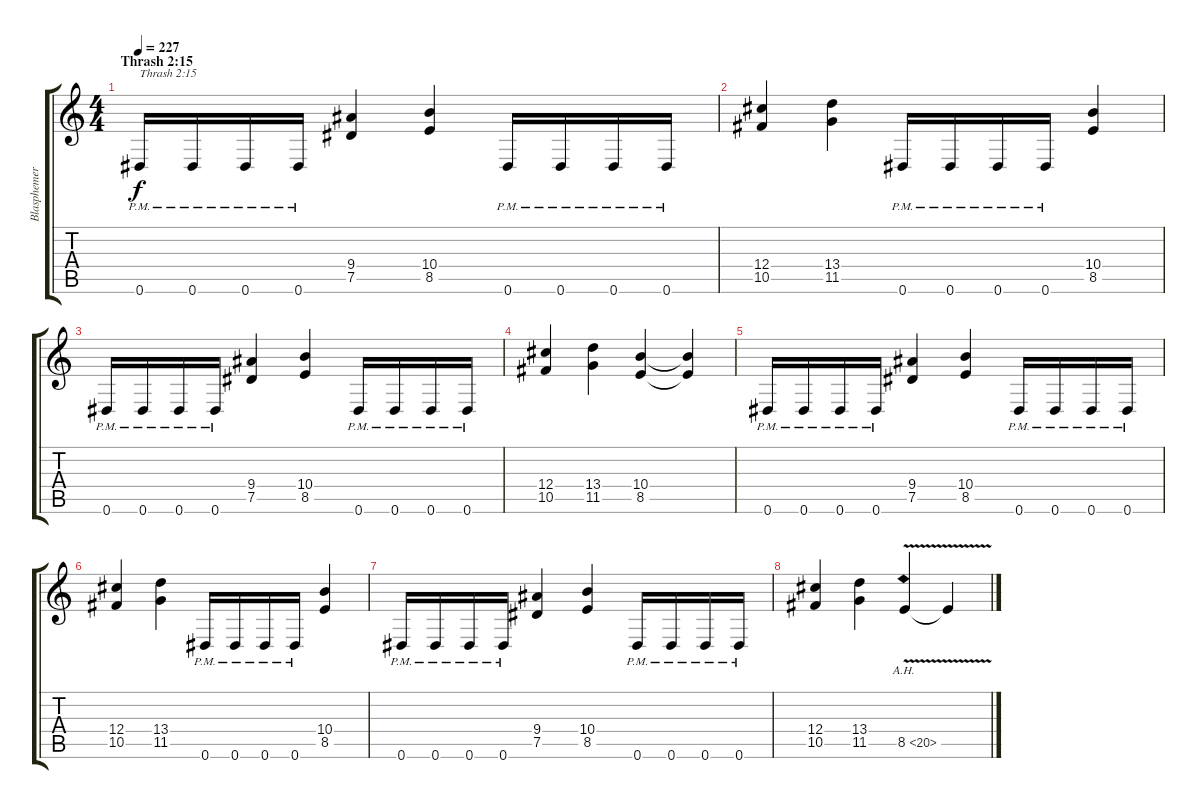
\track ("Blasphemer - ADD SOLO, please.Bars 68-75" "Blasphemer") {instrument overdrivenguitar}
\staff {score tabs}
\tuning (Eb4 Bb3 Gb3 Db3 Ab2 Eb2) {hide}
\ts (4 4)
\section ("" "Thrash 2:15")
\tempo 227
\clef g2
\ks c
0.6{pm}.16{txt "Thrash 2:15" dy f} 0.6{pm}.16 0.6{pm}.16 0.6{pm}.16 (9.4 7.5).4 (10.4 8.5).4 0.6{pm}.16 0.6{pm}.16 0.6{pm}.16 0.6{pm}.16 |
(12.4 10.5).4 (13.4 11.5).4 0.6{pm}.16 0.6{pm}.16 0.6{pm}.16 0.6{pm}.16 (10.4 8.5).4 |
0.6{pm}.16 0.6{pm}.16 0.6{pm}.16 0.6{pm}.16 (9.4 7.5).4 (10.4 8.5).4 0.6{pm}.16 0.6{pm}.16 0.6{pm}.16 0.6{pm}.16 |
(12.4 10.5).4 (13.4 11.5).4 (10.4 8.5).4 (10.4{t} 8.5{t}).4 |
0.6{pm}.16 0.6{pm}.16 0.6{pm}.16 0.6{pm}.16 (9.4 7.5).4 (10.4 8.5).4 0.6{pm}.16 0.6{pm}.16 0.6{pm}.16 0.6{pm}.16 |
(12.4 10.5).4 (13.4 11.5).4 0.6{pm}.16 0.6{pm}.16 0.6{pm}.16 0.6{pm}.16 (10.4 8.5).4 |
0.6{pm}.16 0.6{pm}.16 0.6{pm}.16 0.6{pm}.16 (9.4 7.5).4 (10.4 8.5).4 0.6{pm}.16 0.6{pm}.16 0.6{pm}.16 0.6{pm}.16 |
(12.4 10.5).4 (13.4 11.5).4 8.5{ah 12 v}.4 8.5{t}.4
